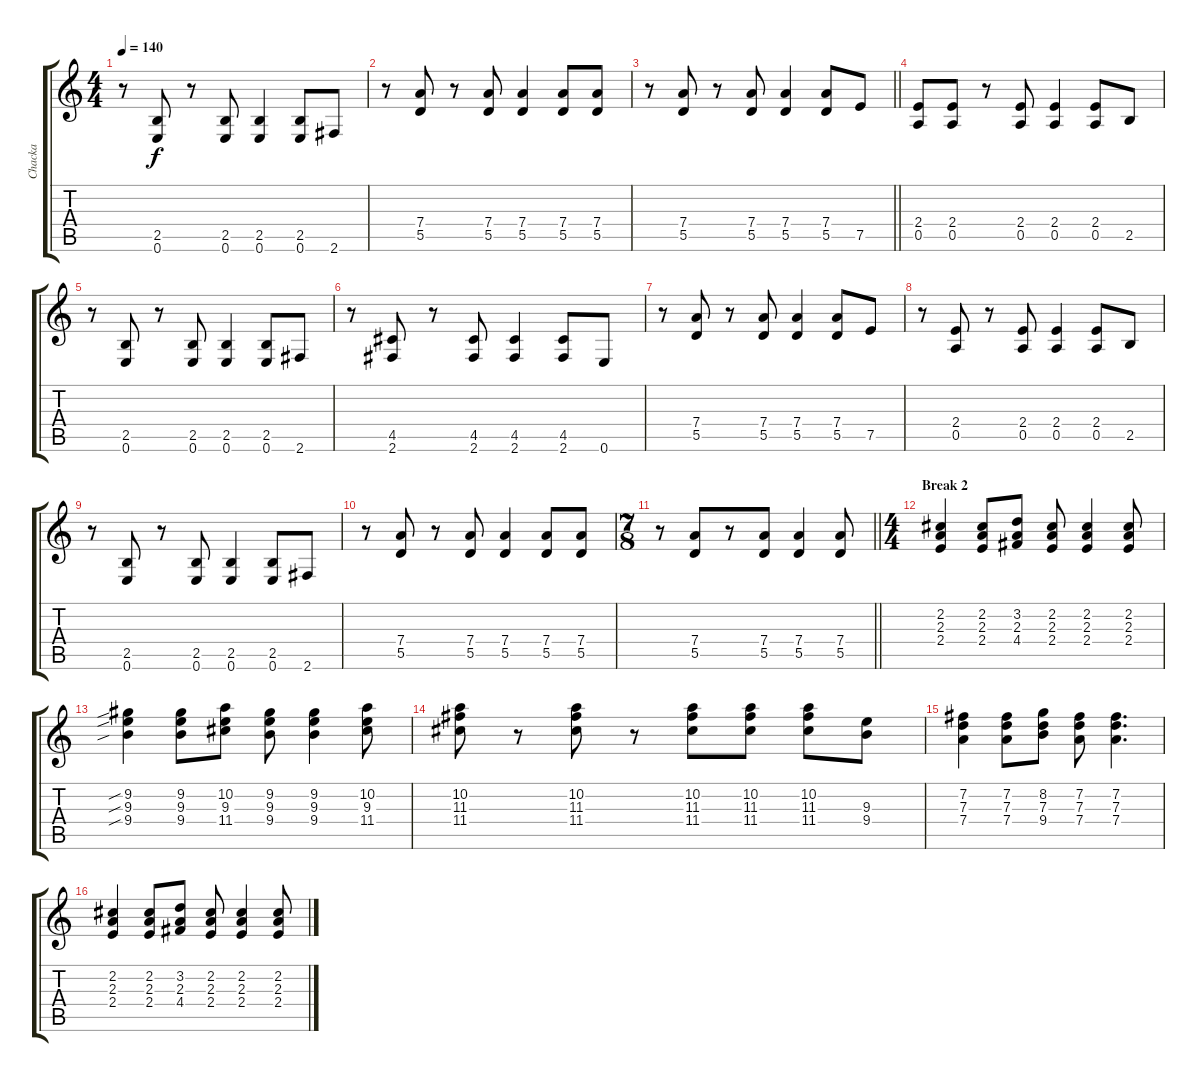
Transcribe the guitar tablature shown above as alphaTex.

\track ("Chacka" "Chacka") {instrument distortionguitar}
\staff {score tabs}
\tuning (E4 B3 G3 D3 A2 E2) {hide}
\ts (4 4)
\tempo 140
\clef g2
\ks c
r.8{dy f} (2.5 0.6).8 r.8 (2.5 0.6).8 (2.5 0.6).4 (2.5 0.6).8 2.6.8 |
r.8 (7.4 5.5).8 r.8 (7.4 5.5).8 (7.4 5.5).4 (7.4 5.5).8 (7.4 5.5).8 |
\barLineRight lightlight
r.8 (7.4 5.5).8 r.8 (7.4 5.5).8 (7.4 5.5).4 (7.4 5.5).8 7.5.8 |
(2.4 0.5).8 (2.4 0.5).8 r.8 (2.4 0.5).8 (2.4 0.5).4 (2.4 0.5).8 2.5.8 |
r.8 (2.5 0.6).8 r.8 (2.5 0.6).8 (2.5 0.6).4 (2.5 0.6).8 2.6.8 |
r.8 (4.5 2.6).8 r.8 (4.5 2.6).8 (4.5 2.6).4 (4.5 2.6).8 0.6.8 |
r.8 (7.4 5.5).8 r.8 (7.4 5.5).8 (7.4 5.5).4 (7.4 5.5).8 7.5.8 |
r.8 (2.4 0.5).8 r.8 (2.4 0.5).8 (2.4 0.5).4 (2.4 0.5).8 2.5.8 |
r.8 (2.5 0.6).8 r.8 (2.5 0.6).8 (2.5 0.6).4 (2.5 0.6).8 2.6.8 |
r.8 (7.4 5.5).8 r.8 (7.4 5.5).8 (7.4 5.5).4 (7.4 5.5).8 (7.4 5.5).8 |
\ts (7 8)
\barLineRight lightlight
r.8 (7.4 5.5).8 r.8 (7.4 5.5).8 (7.4 5.5).4 (7.4 5.5).8 |
\ts (4 4)
\section ("" "Break 2")
(2.2 2.3 2.4).4 (2.2 2.3 2.4).8 (3.2 2.3 4.4).8 (2.2 2.3 2.4).8 (2.2 2.3 2.4).4 (2.2 2.3 2.4).8 |
(9.2{sib} 9.3{sib} 9.4{sib}).4 (9.2 9.3 9.4).8 (10.2 9.3 11.4).8 (9.2 9.3 9.4).8 (9.2 9.3 9.4).4 (10.2 9.3 11.4).8 |
(10.2 11.3 11.4).8 r.8 (10.2 11.3 11.4).8 r.8 (10.2 11.3 11.4).8 (10.2 11.3 11.4).8 (10.2 11.3 11.4).8 (9.3 9.4).8 |
(7.2 7.3 7.4).4 (7.2 7.3 7.4).8 (8.2 7.3 9.4).8 (7.2 7.3 7.4).8 (7.2 7.3 7.4).4{d} |
(2.2 2.3 2.4).4 (2.2 2.3 2.4).8 (3.2 2.3 4.4).8 (2.2 2.3 2.4).8 (2.2 2.3 2.4).4 (2.2 2.3 2.4).8
